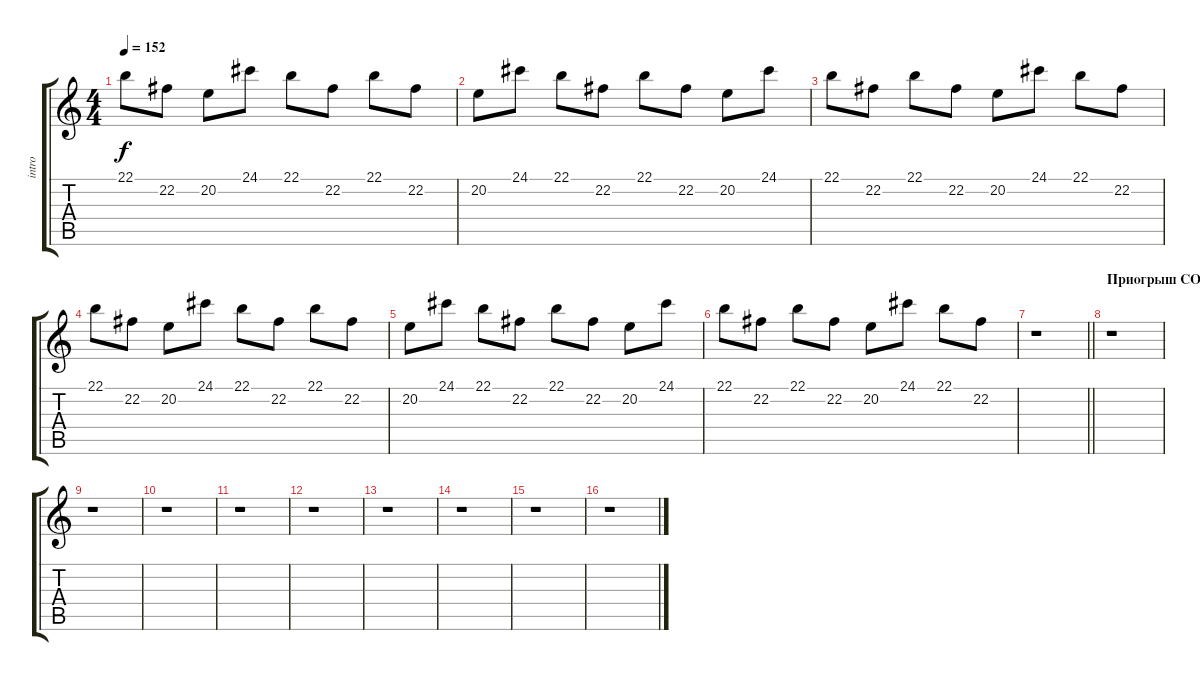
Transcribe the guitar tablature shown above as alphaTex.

\track ("intro" "intro") {instrument musicbox}
\staff {score tabs}
\tuning (Db4 Ab3 E3 B2 Gb2 B1) {hide}
\ts (4 4)
\tempo 152
\clef g2
\ks c
22.1.8{dy f} 22.2.8 20.2.8 24.1.8 22.1.8 22.2.8 22.1.8 22.2.8 |
20.2.8 24.1.8 22.1.8 22.2.8 22.1.8 22.2.8 20.2.8 24.1.8 |
22.1.8 22.2.8 22.1.8 22.2.8 20.2.8 24.1.8 22.1.8 22.2.8 |
22.1.8 22.2.8 20.2.8 24.1.8 22.1.8 22.2.8 22.1.8 22.2.8 |
20.2.8 24.1.8 22.1.8 22.2.8 22.1.8 22.2.8 20.2.8 24.1.8 |
22.1.8 22.2.8 22.1.8 22.2.8 20.2.8 24.1.8 22.1.8 22.2.8 |
\barLineRight lightlight
r.1 |
\section ("" "Приогрыш СОЛО")
r.1 |
r.1 |
r.1 |
r.1 |
r.1 |
r.1 |
r.1 |
r.1 |
r.1
